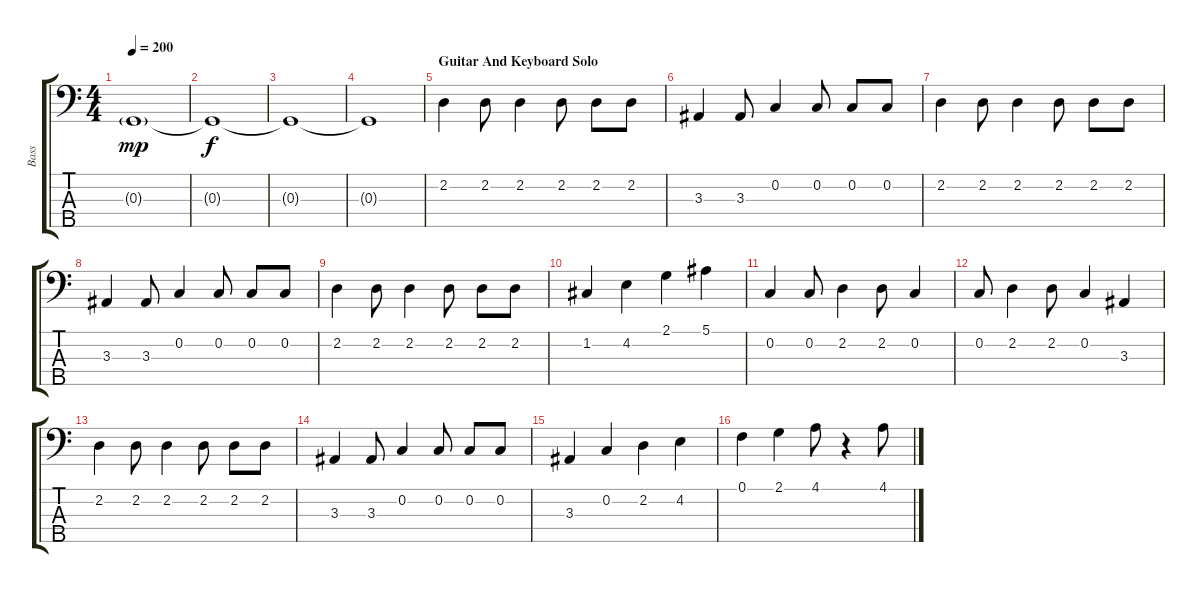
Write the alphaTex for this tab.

\track ("Bass" "Bass") {instrument electricbasspick}
\staff {score tabs}
\tuning (F2 C2 G1 D1 A0) {hide}
\ts (4 4)
\tempo 200
\clef f4
\ks c
0.3{g}.1{dy mp} |
0.3{t}.1{dy f} |
0.3{t}.1 |
0.3{t}.1 |
\section ("" "Guitar And Keyboard Solo")
2.2.4 2.2.8 2.2.4 2.2.8 2.2.8 2.2.8 |
3.3.4 3.3.8 0.2.4 0.2.8 0.2.8 0.2.8 |
2.2.4 2.2.8 2.2.4 2.2.8 2.2.8 2.2.8 |
3.3.4 3.3.8 0.2.4 0.2.8 0.2.8 0.2.8 |
2.2.4 2.2.8 2.2.4 2.2.8 2.2.8 2.2.8 |
1.2.4 4.2.4 2.1.4 5.1.4 |
0.2.4 0.2.8 2.2.4 2.2.8 0.2.4 |
0.2.8 2.2.4 2.2.8 0.2.4 3.3.4 |
2.2.4 2.2.8 2.2.4 2.2.8 2.2.8 2.2.8 |
3.3.4 3.3.8 0.2.4 0.2.8 0.2.8 0.2.8 |
3.3.4 0.2.4 2.2.4 4.2.4 |
0.1.4 2.1.4 4.1.8 r.4 4.1.8
